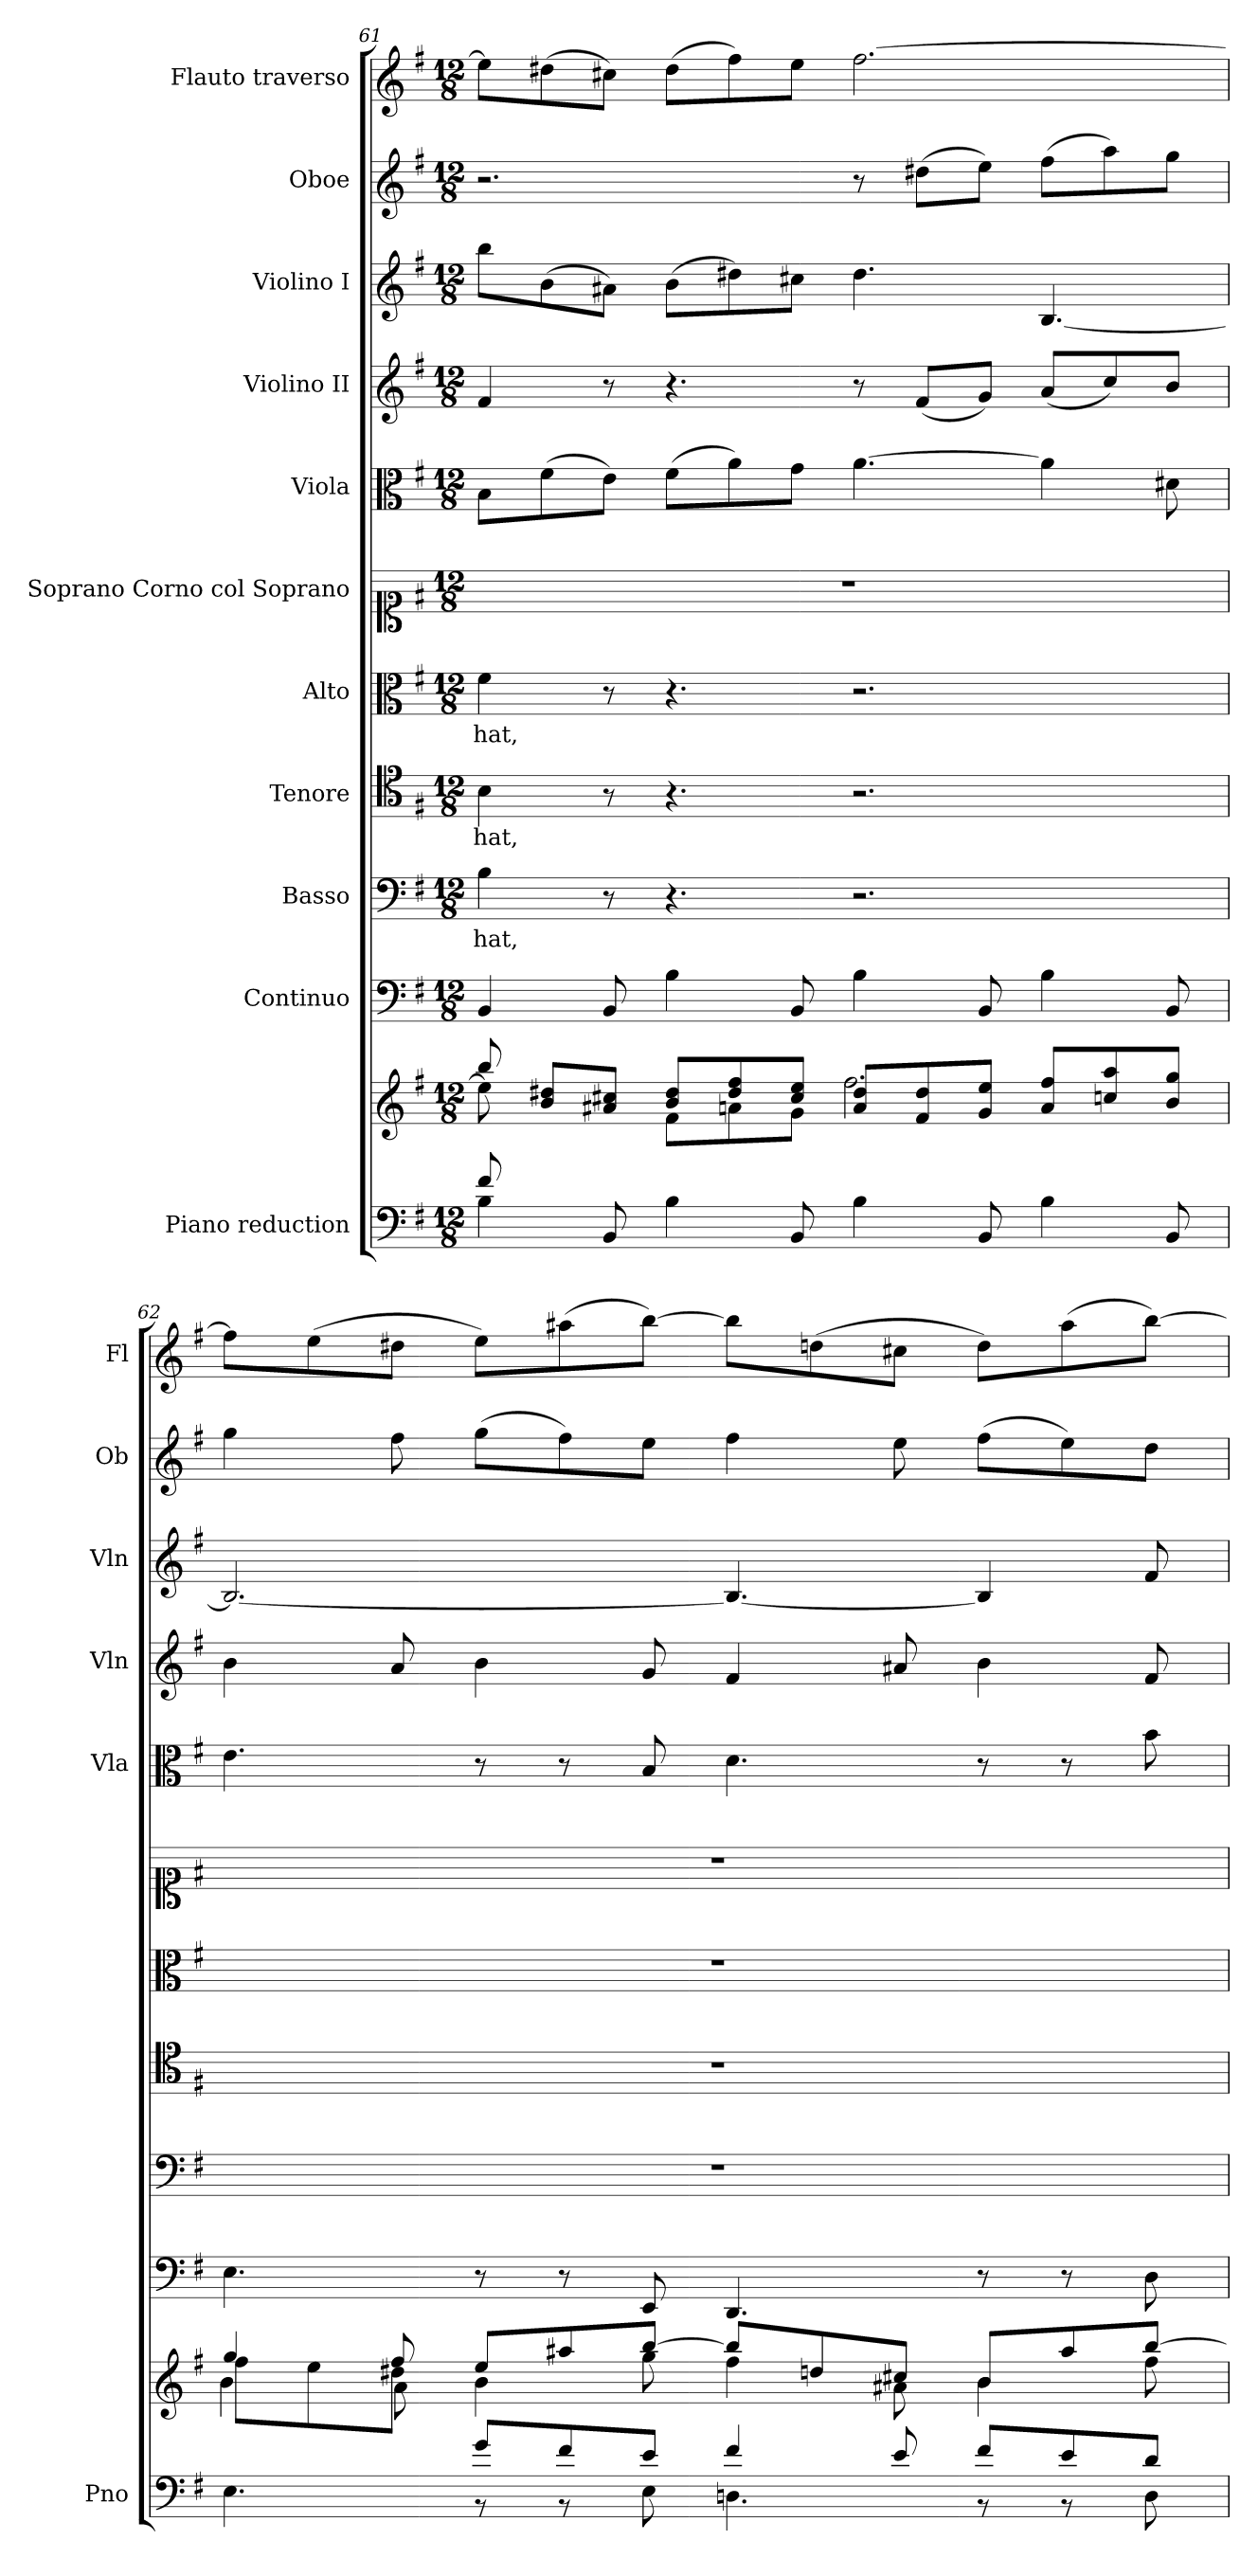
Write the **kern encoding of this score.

**kern	**kern	**kern	**kern	**text	**kern	**text	**kern	**text	**kern	**kern	**kern	**kern	**kern	**kern
*part11	*part11	*part10	*part9	*part9	*part8	*part8	*part7	*part7	*part6	*part5	*part4	*part3	*part2	*part1
*staff12	*staff11	*staff10	*staff9	*staff9	*staff8	*staff8	*staff7	*staff7	*staff6	*staff5	*staff4	*staff3	*staff2	*staff1
*I"Piano reduction	*	*I"Continuo	*I"Basso	*	*I"Tenore	*	*I"Alto	*	*I"Soprano Corno col Soprano	*I"Viola	*I"Violino II	*I"Violino I	*I"Oboe	*I"Flauto traverso
*I'Pno	*	*	*	*	*	*	*	*	*	*I'Vla	*I'Vln	*I'Vln	*I'Ob	*I'Fl
!!LO:PB:g=z
*clefF4	*clefG2	*clefF4	*clefF4	*	*clefC4	*	*clefC3	*	*clefC1	*clefC3	*clefG2	*clefG2	*clefG2	*clefG2
*k[f#]	*k[f#]	*k[f#]	*k[f#]	*	*k[f#]	*	*k[f#]	*	*k[f#]	*k[f#]	*k[f#]	*k[f#]	*k[f#]	*k[f#]
*M12/8	*M12/8	*M12/8	*M12/8	*	*M12/8	*	*M12/8	*	*M12/8	*M12/8	*M12/8	*M12/8	*M12/8	*M12/8
=61	=61	=61	=61	=61	=61	=61	=61	=61	=61	=61	=61	=61	=61	=61
*^	*^	*	*	*	*	*	*	*	*	*	*	*	*	*
*	*	*	*^	*	*	*	*	*	*	*	*	*	*	*	*	*
!	!	!	!	!	!	!	!LO:LY:b	!	!LO:LY:b	!	!LO:LY:b	!	!	!	!	!	!
8f#/L	4B\	8bb/	8ryy	8ee\]	4BB/	4B\	hat,	4B\	hat,	4f#\	hat,	1.r	8B\L	4f#/	8bb\L	2.r	8ee\L]
1ryy	.	8b/ 8dd#X/L	8f#\	8ryy	.	.	.	.	.	.	.	.	(>8f#\	.	(>8b\	.	(>8dd#X\
.	8BB/	8a#X/ 8cc#X/J	8e\J	8ryy	8BB/	8r	.	8r	.	8r	.	.	8e\J)	8r	8a#X\J)	.	8cc#X\J)
.	4B\	8b/ 8dd#/L	8f#\L	4.ryy	4B\	4.r	.	4.r	.	4.r	.	.	(>8f#\L	4.r	(>8b\L	.	(>8dd#\L
.	.	8dd#/ 8ff#/	8an\	.	.	.	.	.	.	.	.	.	8a\)	.	8dd#X\)	.	8ff#\)
.	8BB/	8cc#/ 8ee/J	8g\J	.	8BB/	.	.	.	.	.	.	.	8g\J	.	8cc#X\J	.	8ee\J
.	4B\	8a/ 8dd#/L	2.ff#\	2.ryy	4B\	2.r	.	2.r	.	2.r	.	.	[4.a\	8r	4.dd#\	8r	[2.ff#\
.	.	8f#/ 8dd#/	.	.	.	.	.	.	.	.	.	.	.	(<8f#/L	.	(>8dd#X\L	.
.	8BB/	8g/ 8ee/J	.	.	8BB/	.	.	.	.	.	.	.	.	8g/J)	.	8ee\J)	.
4.ryy	4B\	8a/ 8ff#/L	.	.	4B\	.	.	.	.	.	.	.	4a\]	(<8a/L	[4.B/	(>8ff#\L	.
.	.	8ccn/ 8aa/	.	.	.	.	.	.	.	.	.	.	.	8cc/)	.	8aa\)	.
.	8BB/	8b/ 8gg/J	.	.	8BB/	.	.	.	.	.	.	.	8d#X\	8b/J	.	8gg\J	.
=62	=62	=62	=62	=62	=62	=62	=62	=62	=62	=62	=62	=62	=62	=62	=62	=62	=62
4.ryy	4.E\	4gg/	8ff#\L	4b\	4.E\	1.r	.	1.r	.	1.r	.	1.r	4.e\	4b\	2.B/_	4gg\	8ff#\L]
.	.	.	8ee\	.	.	.	.	.	.	.	.	.	.	.	.	.	(>8ee\
.	.	8ff#/	8dd#X\J	8a\	.	.	.	.	.	.	.	.	.	8a/	.	8ff#\	8dd#X\J
8g/L	8r	8ee/L	4b\	1ryy	8r	.	.	.	.	.	.	.	8r	4b\	.	(>8gg\L	8ee\L)
8f#/	8r	8aa#X/	.	.	8r	.	.	.	.	.	.	.	8r	.	.	8ff#\)	(>8aa#X\
8e/J	8E\	[8bb/J	8gg\	.	8EE/	.	.	.	.	.	.	.	8B/	8g/	.	8ee\J	[8bb\J)
4f#/	4.Dn\	8bb/L]	4ff#\	.	4.DD/	.	.	.	.	.	.	.	4.d\	4f#/	4.B/_	4ff#\	8bb\L]
.	.	8ddn/	.	.	.	.	.	.	.	.	.	.	.	.	.	.	(>8ddn\
8e/	.	8cc#X/J	8a#X\	.	.	.	.	.	.	.	.	.	.	8a#X/	.	8ee\	8cc#X\J
8f#/L	8r	8b/L	4b\	.	8r	.	.	.	.	.	.	.	8r	4b\	4B/]	(>8ff#\L	8dd\L)
8e/	8r	8aa#/	.	.	8r	.	.	.	.	.	.	.	8r	.	.	8ee\)	(>8aa#\
8d/J	8D\	[8bb/J	8ff#\	8ryy	8D\	.	.	.	.	.	.	.	8b\	8f#/	8f#/	8dd\J	[8bb\J)
*v	*v	*	*	*	*	*	*	*	*	*	*	*	*	*	*	*	*
*	*v	*v	*v	*	*	*	*	*	*	*	*	*	*	*	*	*
=	=	=	=	=	=	=	=	=	=	=	=	=	=	=
*-	*-	*-	*-	*-	*-	*-	*-	*-	*-	*-	*-	*-	*-	*-
